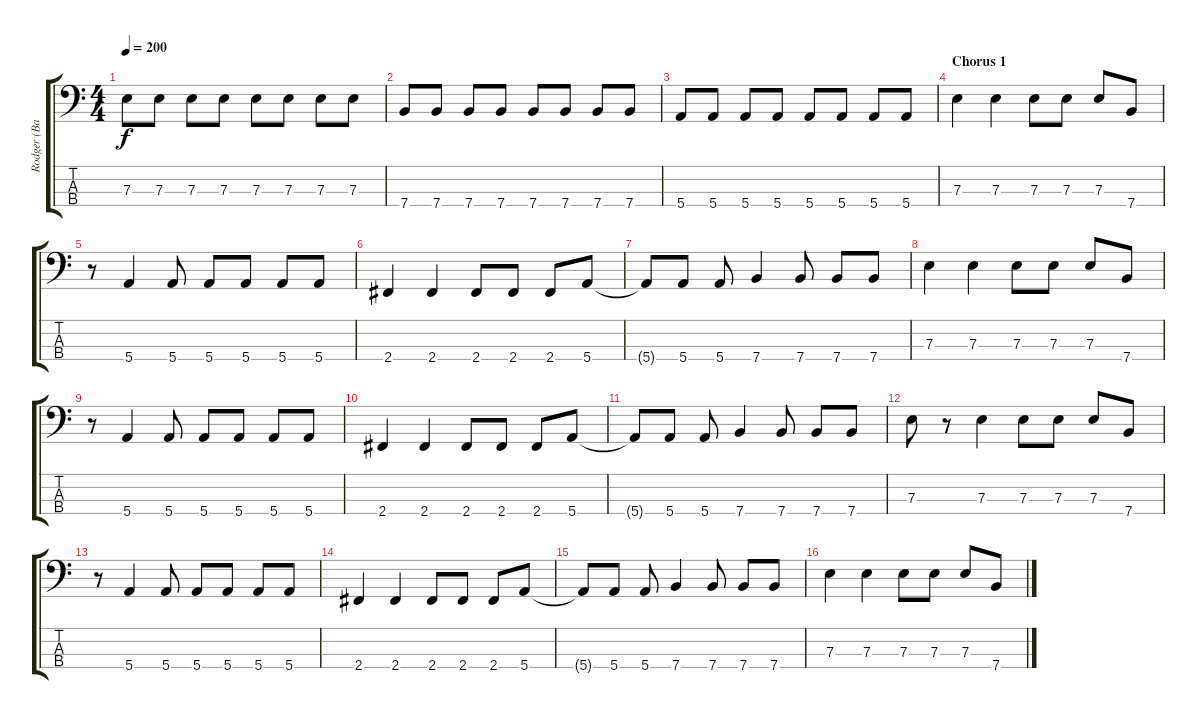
\track ("Rodger (Bass)" "Rodger (Ba") {instrument electricbasspick}
\staff {score tabs}
\tuning (G2 D2 A1 E1) {hide}
\ts (4 4)
\tempo 200
\clef f4
\ks c
7.3.8{dy f} 7.3.8 7.3.8 7.3.8 7.3.8 7.3.8 7.3.8 7.3.8 |
7.4.8 7.4.8 7.4.8 7.4.8 7.4.8 7.4.8 7.4.8 7.4.8 |
5.4.8 5.4.8 5.4.8 5.4.8 5.4.8 5.4.8 5.4.8 5.4.8 |
\section ("" "Chorus 1")
7.3.4 7.3.4 7.3.8 7.3.8 7.3.8 7.4.8 |
r.8 5.4.4 5.4.8 5.4.8 5.4.8 5.4.8 5.4.8 |
2.4.4 2.4.4 2.4.8 2.4.8 2.4.8 5.4.8 |
5.4{t}.8 5.4.8 5.4.8 7.4.4 7.4.8 7.4.8 7.4.8 |
7.3.4 7.3.4 7.3.8 7.3.8 7.3.8 7.4.8 |
r.8 5.4.4 5.4.8 5.4.8 5.4.8 5.4.8 5.4.8 |
2.4.4 2.4.4 2.4.8 2.4.8 2.4.8 5.4.8 |
5.4{t}.8 5.4.8 5.4.8 7.4.4 7.4.8 7.4.8 7.4.8 |
7.3.8 r.8 7.3.4 7.3.8 7.3.8 7.3.8 7.4.8 |
r.8 5.4.4 5.4.8 5.4.8 5.4.8 5.4.8 5.4.8 |
2.4.4 2.4.4 2.4.8 2.4.8 2.4.8 5.4.8 |
5.4{t}.8 5.4.8 5.4.8 7.4.4 7.4.8 7.4.8 7.4.8 |
7.3.4 7.3.4 7.3.8 7.3.8 7.3.8 7.4.8
